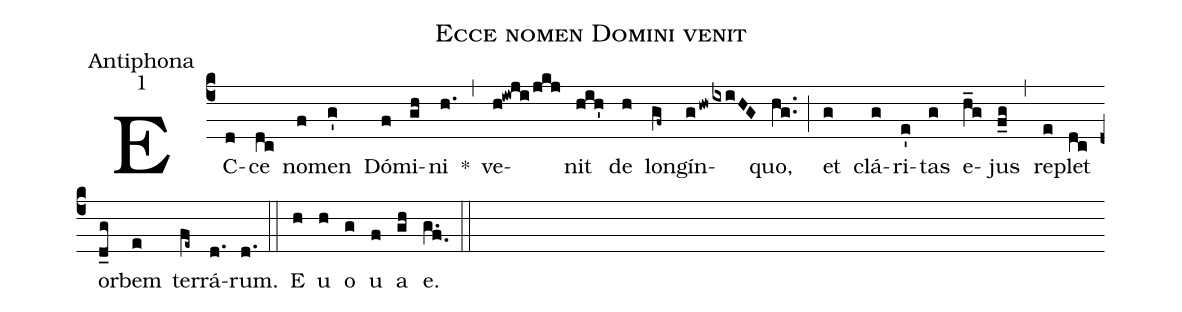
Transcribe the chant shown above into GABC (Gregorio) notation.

name:Ecce nomen Domini venit;
office-part:Antiphona;
mode:1;
%%
(c4) EC(d)ce(dc) no(f)men(g') Dó(f)mi(gh)ni(h.) *(,) ve(h!iwji/jkj)nit(hih') de(h) lon(gf~)gín(ghwixiHG)quo,(hg..) (;) et(g) clá(g)ri(e')tas(g) e(h_g)jus(f_g) (,) re(e)plet(dc) or(d_g)bem(e) ter(fe~)rá(d.)rum.(d.) (::) E(h) u(h) o(g) u(f) a(gh) e.(g.f.) (::)
